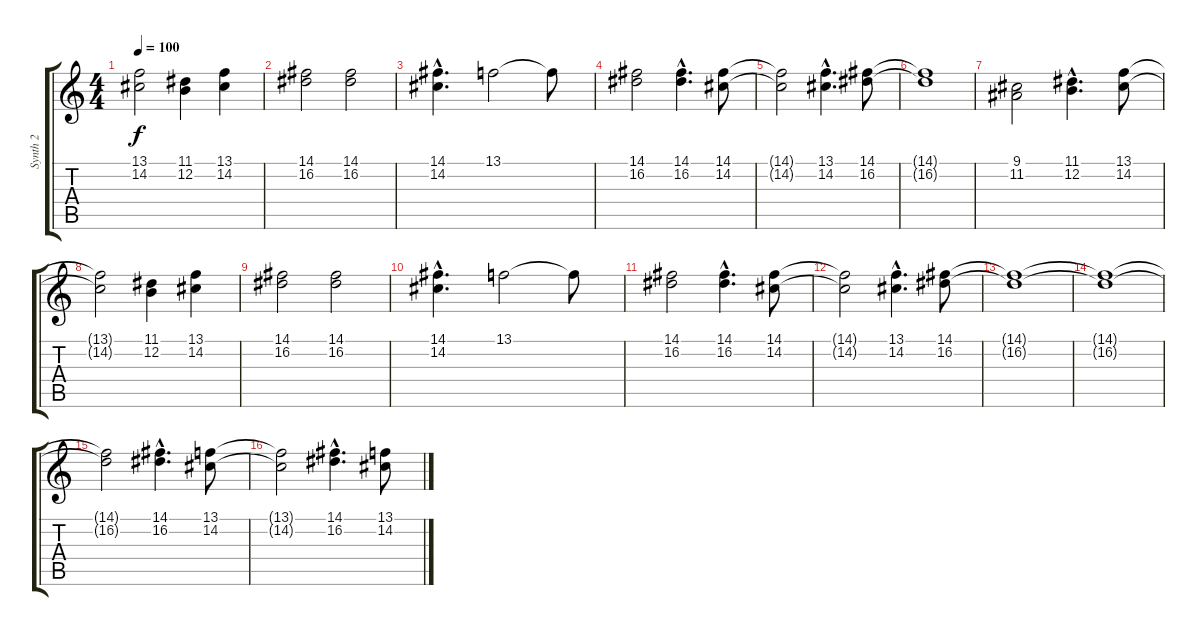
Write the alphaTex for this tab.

\track ("Synth 2" "Synth 2") {instrument synthbrass2}
\staff {score tabs}
\tuning (E4 B3 G3 D3 A2 E2) {hide}
\ts (4 4)
\tempo 100
\clef g2
\ks c
(13.1{t} 14.2{t}).2{dy f} (11.1 12.2).4 (13.1 14.2).4 |
(14.1 16.2).2 (14.1 16.2).2 |
(14.1{hac} 14.2).4{d} 13.1.2 13.1{t}.8 |
(14.1 16.2).2 (14.1{hac} 16.2{hac}).4{d} (14.1 14.2).8 |
(14.1{t} 14.2{t}).2 (13.1{hac} 14.2{hac}).4{d} (14.1 16.2).8 |
(14.1{t} 16.2{t}).1 |
(9.1 11.2).2 (11.1{hac} 12.2{hac}).4{d} (13.1 14.2).8 |
(13.1{t} 14.2{t}).2 (11.1 12.2).4 (13.1 14.2).4 |
(14.1 16.2).2 (14.1 16.2).2 |
(14.1{hac} 14.2).4{d} 13.1.2 13.1{t}.8 |
(14.1 16.2).2 (14.1{hac} 16.2{hac}).4{d} (14.1 14.2).8 |
(14.1{t} 14.2{t}).2 (13.1{hac} 14.2{hac}).4{d} (14.1 16.2).8 |
(14.1{t} 16.2{t}).1 |
(14.1{t} 16.2{t}).1 |
(14.1{t} 16.2{t}).2 (14.1{hac} 16.2{hac}).4{d} (13.1 14.2).8 |
(13.1{t} 14.2{t}).2 (14.1{hac} 16.2{hac}).4{d} (13.1 14.2).8
